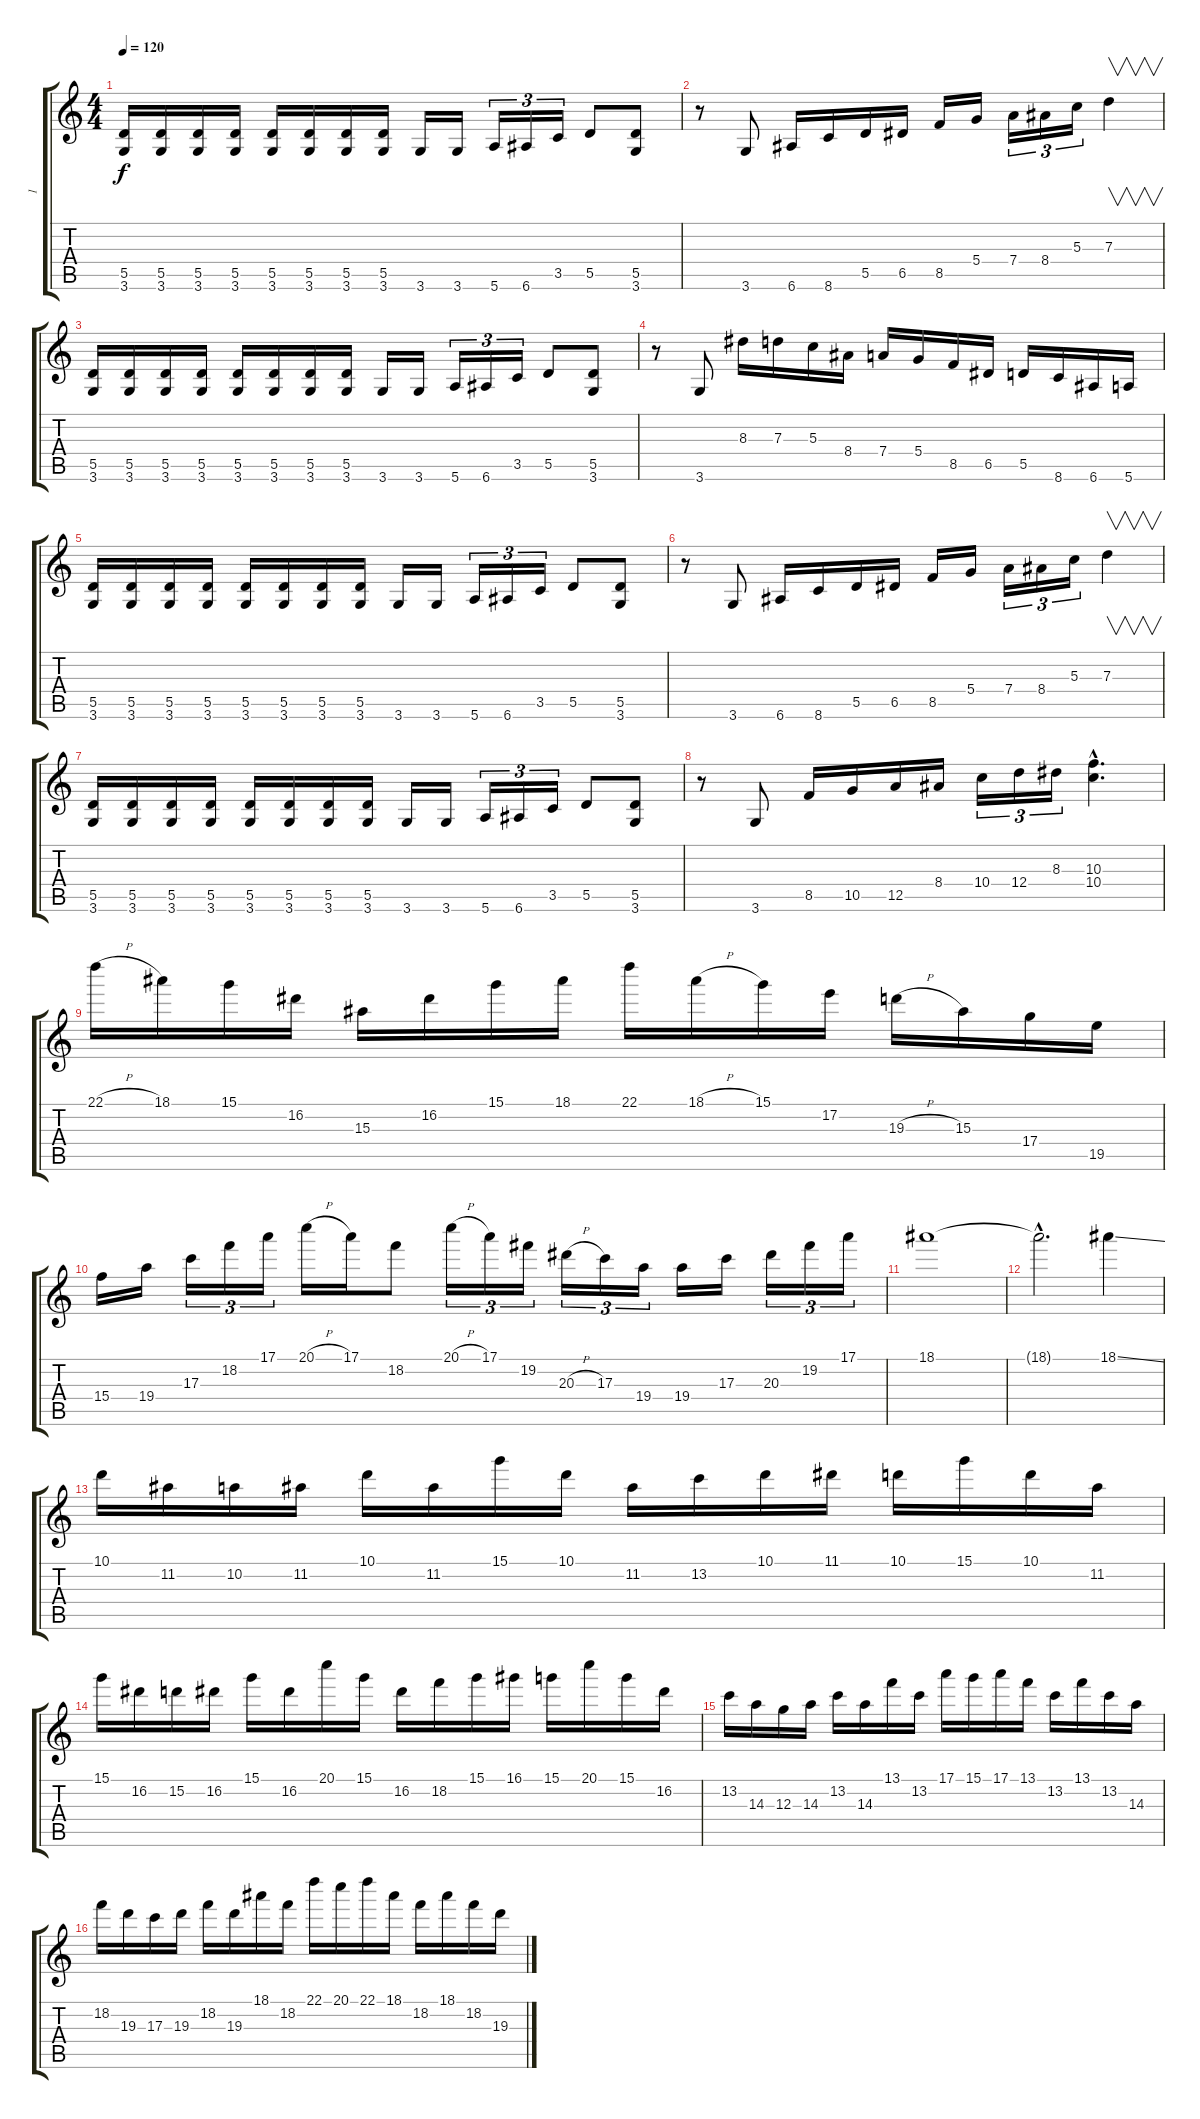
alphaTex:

\track ("1" "1") {instrument distortionguitar}
\staff {score tabs}
\tuning (E4 B3 G3 D3 A2 E2) {hide}
\ts (4 4)
\tempo 120
\clef g2
\ks c
(5.5 3.6).16{dy f instrument distortionguitar} (5.5 3.6).16 (5.5 3.6).16 (5.5 3.6).16 (5.5 3.6).16 (5.5 3.6).16 (5.5 3.6).16 (5.5 3.6).16 3.6.16 3.6.16 5.6.16{tu (3 2)} 6.6.16{tu (3 2)} 3.5.16{tu (3 2)} 5.5.8 (5.5 3.6).8 |
r.8 3.6.8 6.6.16 8.6.16 5.5.16 6.5.16 8.5.16 5.4.16 7.4.16{tu (3 2)} 8.4.16{tu (3 2)} 5.3.16{tu (3 2)} 7.3.4{v} |
(5.5 3.6).16 (5.5 3.6).16 (5.5 3.6).16 (5.5 3.6).16 (5.5 3.6).16 (5.5 3.6).16 (5.5 3.6).16 (5.5 3.6).16 3.6.16 3.6.16 5.6.16{tu (3 2)} 6.6.16{tu (3 2)} 3.5.16{tu (3 2)} 5.5.8 (5.5 3.6).8 |
r.8 3.6.8 8.3.16 7.3.16 5.3.16 8.4.16 7.4.16 5.4.16 8.5.16 6.5.16 5.5.16 8.6.16 6.6.16 5.6.16 |
(5.5 3.6).16 (5.5 3.6).16 (5.5 3.6).16 (5.5 3.6).16 (5.5 3.6).16 (5.5 3.6).16 (5.5 3.6).16 (5.5 3.6).16 3.6.16 3.6.16 5.6.16{tu (3 2)} 6.6.16{tu (3 2)} 3.5.16{tu (3 2)} 5.5.8 (5.5 3.6).8 |
r.8 3.6.8 6.6.16 8.6.16 5.5.16 6.5.16 8.5.16 5.4.16 7.4.16{tu (3 2)} 8.4.16{tu (3 2)} 5.3.16{tu (3 2)} 7.3.4{v} |
(5.5 3.6).16 (5.5 3.6).16 (5.5 3.6).16 (5.5 3.6).16 (5.5 3.6).16 (5.5 3.6).16 (5.5 3.6).16 (5.5 3.6).16 3.6.16 3.6.16 5.6.16{tu (3 2)} 6.6.16{tu (3 2)} 3.5.16{tu (3 2)} 5.5.8 (5.5 3.6).8 |
r.8 3.6.8 8.5.16 10.5.16 12.5.16 8.4.16 10.4.16{tu (3 2)} 12.4.16{tu (3 2)} 8.3.16{tu (3 2)} (10.3{hac} 10.4{hac}).4{d} |
22.1{h}.16 18.1.16 15.1.16 16.2.16 15.3.16 16.2.16 15.1.16 18.1.16 22.1.16 18.1{h}.16 15.1.16 17.2.16 19.3{h}.16 15.3.16 17.4.16 19.5.16 |
15.4.16 19.4.16 17.3.16{tu (3 2)} 18.2.16{tu (3 2)} 17.1.16{tu (3 2)} 20.1{h}.16 17.1.16 18.2.8 20.1{h}.16{tu (3 2)} 17.1.16{tu (3 2)} 19.2.16{tu (3 2)} 20.3{h}.16{tu (3 2)} 17.3.16{tu (3 2)} 19.4.16{tu (3 2)} 19.4.16 17.3.16 20.3.16{tu (3 2)} 19.2.16{tu (3 2)} 17.1.16{tu (3 2)} |
18.1.1 |
18.1{hac t}.2{d} 18.1{ss}.4 |
10.1.16 11.2.16 10.2.16 11.2.16 10.1.16 11.2.16 15.1.16 10.1.16 11.2.16 13.2.16 10.1.16 11.1.16 10.1.16 15.1.16 10.1.16 11.2.16 |
15.1.16 16.2.16 15.2.16 16.2.16 15.1.16 16.2.16 20.1.16 15.1.16 16.2.16 18.2.16 15.1.16 16.1.16 15.1.16 20.1.16 15.1.16 16.2.16 |
13.2.16 14.3.16 12.3.16 14.3.16 13.2.16 14.3.16 13.1.16 13.2.16 17.1.16 15.1.16 17.1.16 13.1.16 13.2.16 13.1.16 13.2.16 14.3.16 |
18.2.16 19.3.16 17.3.16 19.3.16 18.2.16 19.3.16 18.1.16 18.2.16 22.1.16 20.1.16 22.1.16 18.1.16 18.2.16 18.1.16 18.2.16 19.3.16
